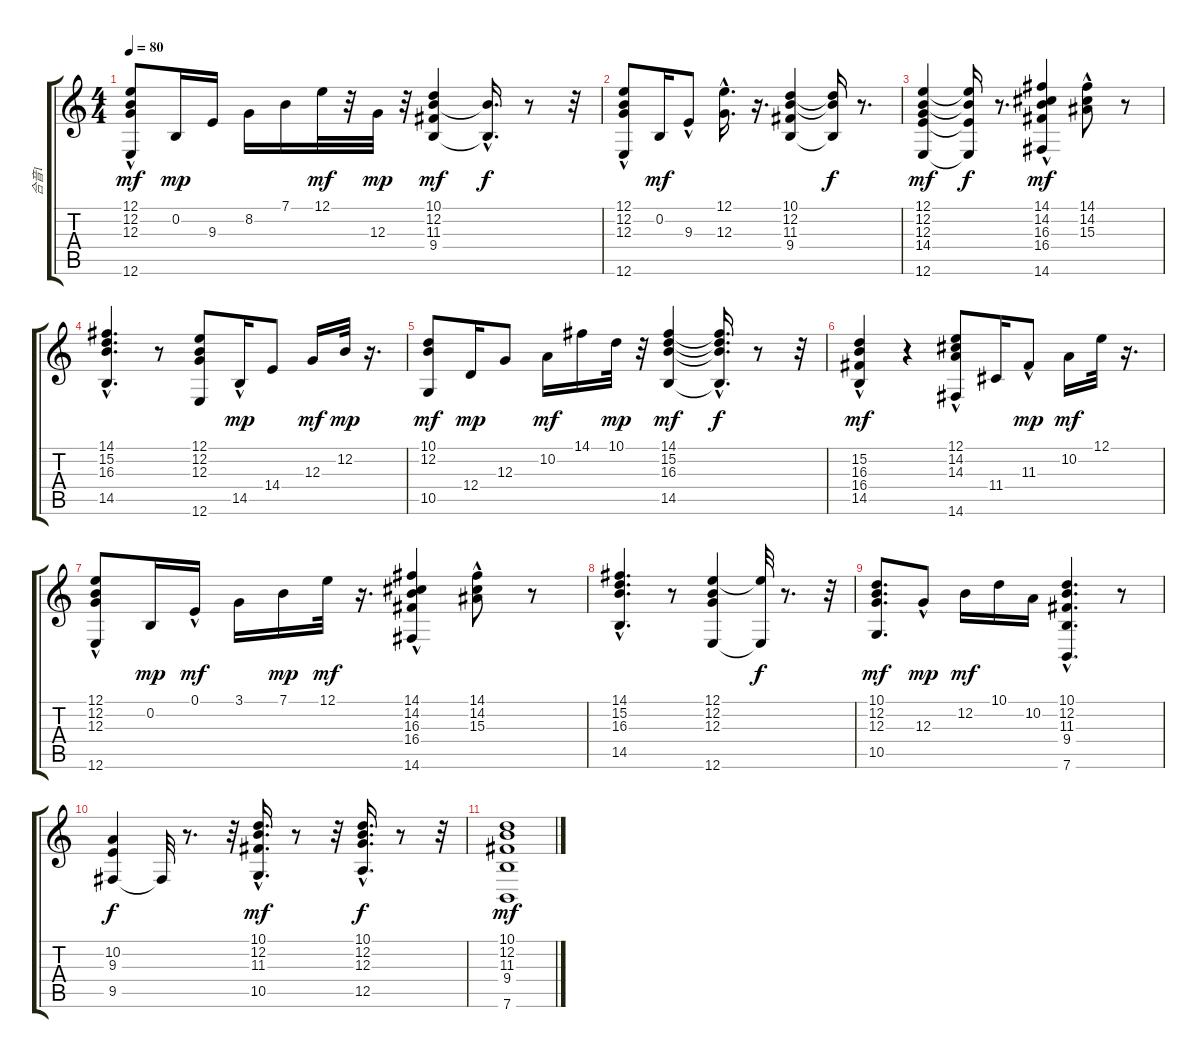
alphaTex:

\track ("合音1" "合音1") {instrument electricpiano2}
\staff {score tabs}
\tuning (E4 B3 G3 D3 A2 E2) {hide}
\ts (4 4)
\tempo 80
\clef g2
\ks c
(12.1 12.2 12.3 12.6{hac}).8{dy mf} 0.2.16{dy mp} 9.3.16 8.2.16 7.1.16 12.1.32{dy mf} r.32 12.3.32{dy mp} r.32 (10.1 12.2 11.3 9.4).4{dy mf} (12.2{t} 9.4{hac t}).16{d dy f} r.8 r.32 |
(12.1 12.2 12.3 12.6{hac}).8 0.2.16{dy mf} 9.3{hac}.8 (12.1{hac} 12.3{hac}).16{d} r.16{d} (10.1 12.2 11.3 9.4).4 (10.1{t} 12.2{t} 9.4{t}).16{dy f} r.8{d} |
(12.1 12.2 12.3 14.4 12.6).4{dy mf} (12.1{t} 12.2{t} 14.4{t} 12.6{t}).16{dy f} r.8{d} (14.1 14.2 16.3{hac} 16.4{hac} 14.6{hac}).4{dy mf} (14.1{hac} 14.2 15.3).8 r.8 |
(14.1 15.2 16.3 14.5{hac}).4{d} r.8 (12.1 12.2 12.3 12.6).8 14.5{hac}.16{dy mp} 14.4.8 12.3.16{dy mf} 12.2.32{dy mp} r.16{d} |
(10.1 12.2 10.5).8{dy mf} 12.4.16{dy mp} 12.3.8 10.2.16{dy mf} 14.1.16 10.1.32{dy mp} r.32 (14.1 15.2 16.3 14.5).4{dy mf} (14.1{t} 15.2{t} 16.3{t} 14.5{hac t}).16{d dy f} r.8 r.32 |
(15.2{hac} 16.3{hac} 16.4 14.5).4{dy mf} r.4 (12.1{hac} 14.2{hac} 14.3{hac} 14.6{hac}).8 11.4.16 11.3{hac}.8{dy mp} 10.2.16{dy mf} 12.1.32 r.16{d} |
(12.1 12.2 12.3 12.6{hac}).8 0.2.16{dy mp} 0.1{hac}.16{dy mf} 3.1.16 7.1.16{dy mp} 12.1.32{dy mf} r.16{d} (14.1{hac} 14.2{hac} 16.3{hac} 16.4{hac} 14.6{hac}).4 (14.1{hac} 14.2 15.3).8 r.8 |
(14.1 15.2{hac} 16.3{hac} 14.5{hac}).4{d} r.8 (12.1 12.2 12.3 12.6).4 (12.1{t} 12.6{t}).32{dy f} r.8{d} r.32 |
(10.1 12.2 12.3 10.5).8{d dy mf} 12.3{hac}.8{dy mp} 12.2.16{dy mf} 10.1.16 10.2.16 (10.1 12.2 11.3 9.4{hac} 7.6{hac}).4{d} r.8 |
(10.2 9.3 9.5).4{dy f} 9.5{t}.32 r.8{d} r.32 (10.1{hac} 12.2{hac} 11.3{hac} 10.5{hac}).16{d dy mf} r.8 r.32 (10.1{hac} 12.2{hac} 12.3{hac} 12.5{hac}).16{d dy f} r.8 r.32 |
(10.1 12.2 11.3 9.4 7.6).1{dy mf}
